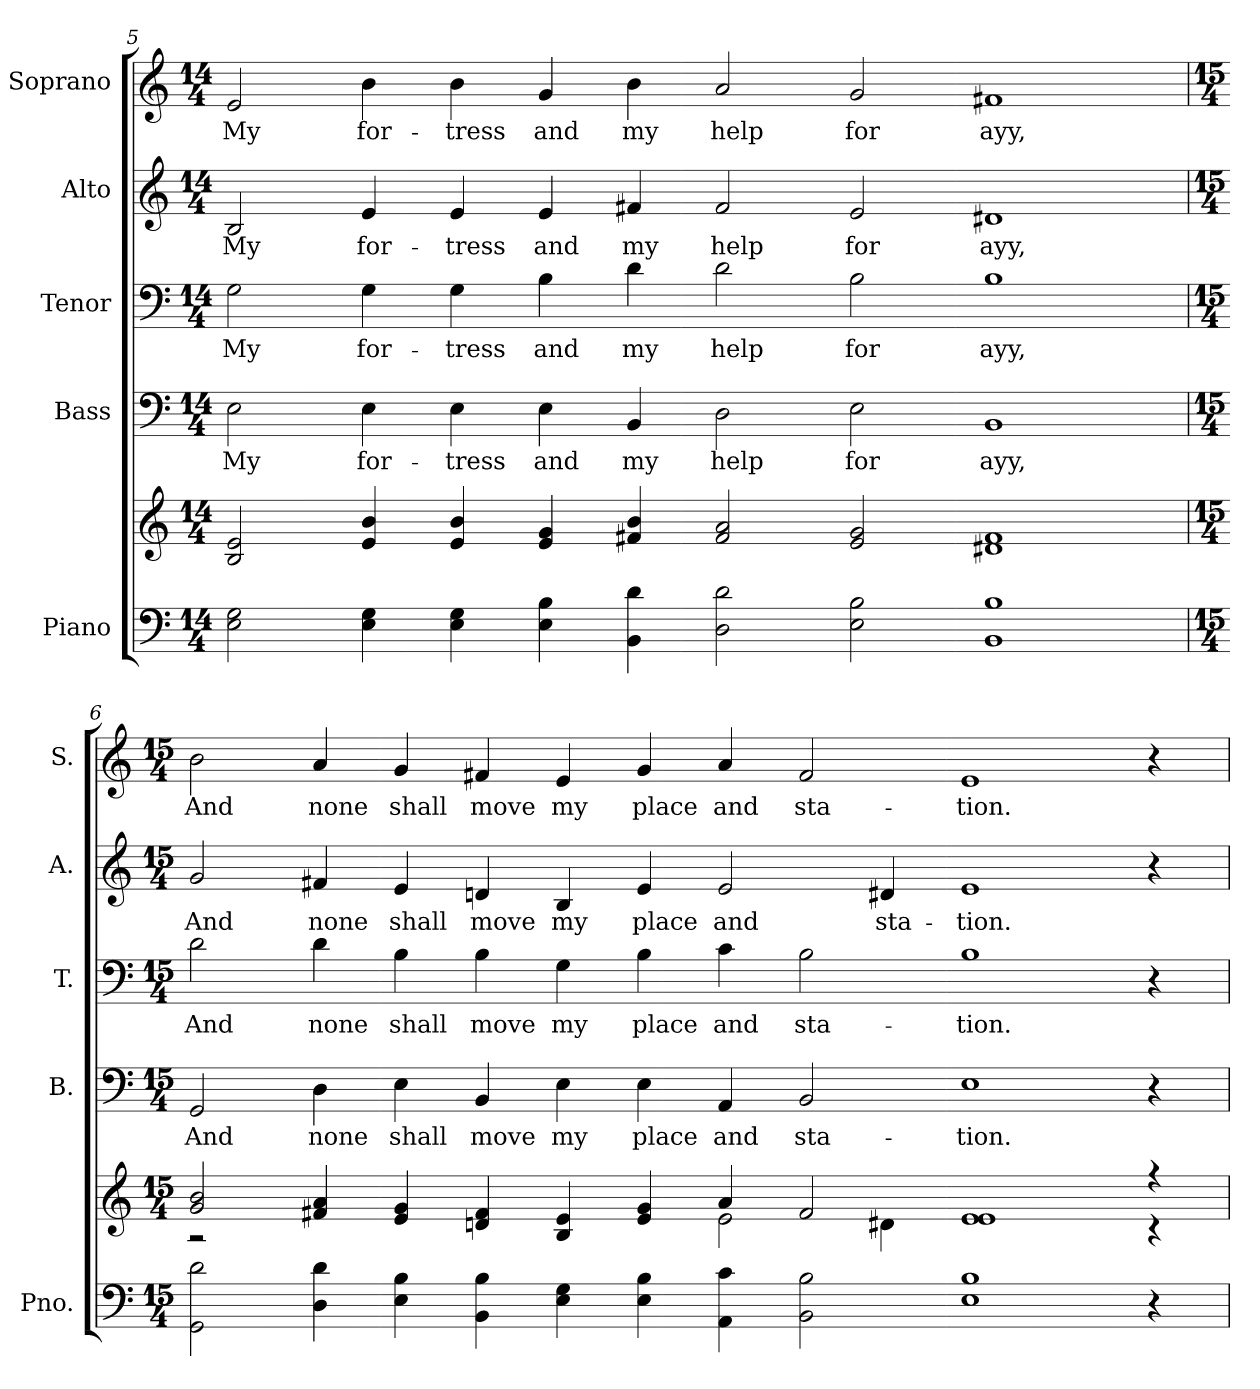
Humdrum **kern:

**kern	**kern	**kern	**text	**kern	**text	**kern	**text	**kern	**text
*part5	*part5	*part4	*part4	*part3	*part3	*part2	*part2	*part1	*part1
*staff6	*staff5	*staff4	*staff4	*staff3	*staff3	*staff2	*staff2	*staff1	*staff1
*I"Piano	*	*I"Bass	*	*I"Tenor	*	*I"Alto	*	*I"Soprano	*
*I'Pno.	*	*I'B.	*	*I'T.	*	*I'A.	*	*I'S.	*
!!LO:PB:g=z
*clefF4	*clefG2	*clefF4	*	*clefF4	*	*clefG2	*	*clefG2	*
*k[]	*k[]	*k[]	*	*k[]	*	*k[]	*	*k[]	*
*C:	*C:	*C:	*	*C:	*	*C:	*	*C:	*
*M14/4	*M14/4	*M14/4	*	*M14/4	*	*M14/4	*	*M14/4	*
=5	=5	=5	=5	=5	=5	=5	=5	=5	=5
!	!	!	!LO:LY:b:color=#000000	!	!	!	!	!	!
!	!	!	!	!	!LO:LY:b:color=#000000	!	!	!	!
!	!	!	!	!	!	!	!LO:LY:b:color=#000000	!	!
!	!	!	!	!	!	!	!	!	!LO:LY:b:color=#000000
2Ei\ 2Gi	2Bi/ 2ei	2Ei\	My	2Gi\	My	2Bi/	My	2ei/	My
!	!	!	!LO:LY:b:color=#000000	!	!	!	!	!	!
!	!	!	!	!	!LO:LY:b:color=#000000	!	!	!	!
!	!	!	!	!	!	!	!LO:LY:b:color=#000000	!	!
!	!	!	!	!	!	!	!	!	!LO:LY:b:color=#000000
4Ei\ 4Gi	4ei/ 4bi	4Ei\	for-	4Gi\	for-	4ei/	for-	4bi\	for-
!	!	!	!LO:LY:b:color=#000000	!	!	!	!	!	!
!	!	!	!	!	!LO:LY:b:color=#000000	!	!	!	!
!	!	!	!	!	!	!	!LO:LY:b:color=#000000	!	!
!	!	!	!	!	!	!	!	!	!LO:LY:b:color=#000000
4Ei\ 4Gi	4ei/ 4bi	4Ei\	-tress	4Gi\	-tress	4ei/	-tress	4bi\	-tress
!	!	!	!LO:LY:b:color=#000000	!	!	!	!	!	!
!	!	!	!	!	!LO:LY:b:color=#000000	!	!	!	!
!	!	!	!	!	!	!	!LO:LY:b:color=#000000	!	!
!	!	!	!	!	!	!	!	!	!LO:LY:b:color=#000000
4Ei\ 4Bi	4ei/ 4gi	4Ei\	and	4Bi\	and	4ei/	and	4gi/	and
!	!	!	!LO:LY:b:color=#000000	!	!	!	!	!	!
!	!	!	!	!	!LO:LY:b:color=#000000	!	!	!	!
!	!	!	!	!	!	!	!LO:LY:b:color=#000000	!	!
!	!	!	!	!	!	!	!	!	!LO:LY:b:color=#000000
4BBi\ 4di	4f#Xi/ 4bi	4BBi/	my	4di\	my	4f#Xi/	my	4bi\	my
!	!	!	!LO:LY:b:color=#000000	!	!	!	!	!	!
!	!	!	!	!	!LO:LY:b:color=#000000	!	!	!	!
!	!	!	!	!	!	!	!LO:LY:b:color=#000000	!	!
!	!	!	!	!	!	!	!	!	!LO:LY:b:color=#000000
2Di\ 2di	2f#i/ 2ai	2Di\	help	2di\	help	2f#i/	help	2ai/	help
!	!	!	!LO:LY:b:color=#000000	!	!	!	!	!	!
!	!	!	!	!	!LO:LY:b:color=#000000	!	!	!	!
!	!	!	!	!	!	!	!LO:LY:b:color=#000000	!	!
!	!	!	!	!	!	!	!	!	!LO:LY:b:color=#000000
2Ei\ 2Bi	2ei/ 2gi	2Ei\	for	2Bi\	for	2ei/	for	2gi/	for
!	!	!	!LO:LY:b:color=#000000	!	!	!	!	!	!
!	!	!	!	!	!LO:LY:b:color=#000000	!	!	!	!
!	!	!	!	!	!	!	!LO:LY:b:color=#000000	!	!
!	!	!	!	!	!	!	!	!	!LO:LY:b:color=#000000
1BBi 1Bi	1d#Xi 1f#i	1BBi	ayy,	1Bi	ayy,	1d#Xi	ayy,	1f#Xi	ayy,
=6	=6	=6	=6	=6	=6	=6	=6	=6	=6
*M15/4	*M15/4	*M15/4	*	*M15/4	*	*M15/4	*	*M15/4	*
*	*^	*	*	*	*	*	*	*	*
!	!	!	!	!LO:LY:b:color=#000000	!	!	!	!	!	!
!	!	!	!	!	!	!LO:LY:b:color=#000000	!	!	!	!
!	!	!	!	!	!	!	!	!LO:LY:b:color=#000000	!	!
!	!	!	!	!	!	!	!	!	!	!LO:LY:b:color=#000000
2GGi\ 2di	2gi/ 2bi	2r	2GGi/	And	2di\	And	2gi/	And	2bi\	And
!	!	!	!	!LO:LY:b:color=#000000	!	!	!	!	!	!
!	!	!	!	!	!	!LO:LY:b:color=#000000	!	!	!	!
!	!	!	!	!	!	!	!	!LO:LY:b:color=#000000	!	!
!	!	!	!	!	!	!	!	!	!	!LO:LY:b:color=#000000
4Di\ 4di	4f#Xi/ 4ai	1ryy	4Di\	none	4di\	none	4f#Xi/	none	4ai/	none
!	!	!	!	!LO:LY:b:color=#000000	!	!	!	!	!	!
!	!	!	!	!	!	!LO:LY:b:color=#000000	!	!	!	!
!	!	!	!	!	!	!	!	!LO:LY:b:color=#000000	!	!
!	!	!	!	!	!	!	!	!	!	!LO:LY:b:color=#000000
4Ei\ 4Bi	4ei/ 4gi	.	4Ei\	shall	4Bi\	shall	4ei/	shall	4gi/	shall
!	!	!	!	!LO:LY:b:color=#000000	!	!	!	!	!	!
!	!	!	!	!	!	!LO:LY:b:color=#000000	!	!	!	!
!	!	!	!	!	!	!	!	!LO:LY:b:color=#000000	!	!
!	!	!	!	!	!	!	!	!	!	!LO:LY:b:color=#000000
4BBi\ 4Bi	4dni/ 4f#i	.	4BBi/	move	4Bi\	move	4dni/	move	4f#Xi/	move
!	!	!	!	!LO:LY:b:color=#000000	!	!	!	!	!	!
!	!	!	!	!	!	!LO:LY:b:color=#000000	!	!	!	!
!	!	!	!	!	!	!	!	!LO:LY:b:color=#000000	!	!
!	!	!	!	!	!	!	!	!	!	!LO:LY:b:color=#000000
4Ei\ 4Gi	4Bi/ 4ei	.	4Ei\	my	4Gi\	my	4Bi/	my	4ei/	my
!	!	!	!	!LO:LY:b:color=#000000	!	!	!	!	!	!
!	!	!	!	!	!	!LO:LY:b:color=#000000	!	!	!	!
!	!	!	!	!	!	!	!	!LO:LY:b:color=#000000	!	!
!	!	!	!	!	!	!	!	!	!	!LO:LY:b:color=#000000
4Ei\ 4Bi	4ei/ 4gi	4ryy	4Ei\	place	4Bi\	place	4ei/	place	4gi/	place
!	!	!	!	!LO:LY:b:color=#000000	!	!	!	!	!	!
!	!	!	!	!	!	!LO:LY:b:color=#000000	!	!	!	!
!	!	!	!	!	!	!	!	!LO:LY:b:color=#000000	!	!
!	!	!	!	!	!	!	!	!	!	!LO:LY:b:color=#000000
4AAi\ 4ci	4ai/	2ei\	4AAi/	and	4ci\	and	2ei/	and	4ai/	and
!	!	!	!	!LO:LY:b:color=#000000	!	!	!	!	!	!
!	!	!	!	!	!	!LO:LY:b:color=#000000	!	!	!	!
!	!	!	!	!	!	!	!	!	!	!LO:LY:b:color=#000000
2BBi\ 2Bi	2f#i/	.	2BBi/	sta-	2Bi\	sta-	.	.	2f#i/	sta-
!	!	!	!	!	!	!	!	!LO:LY:b:color=#000000	!	!
.	.	4d#Xi\	.	.	.	.	4d#Xi/	sta-	.	.
!	!	!	!	!LO:LY:b:color=#000000	!	!	!	!	!	!
!	!	!	!	!	!	!LO:LY:b:color=#000000	!	!	!	!
!	!	!	!	!	!	!	!	!LO:LY:b:color=#000000	!	!
!	!	!	!	!	!	!	!	!	!	!LO:LY:b:color=#000000
1Ei 1Bi	1ei 1ei	1ryy	1Ei	-tion.	1Bi	-tion.	1ei	-tion.	1ei	-tion.
4r	4r	4r	4r	.	4r	.	4r	.	4r	.
*	*v	*v	*	*	*	*	*	*	*	*
=	=	=	=	=	=	=	=	=	=
*-	*-	*-	*-	*-	*-	*-	*-	*-	*-
